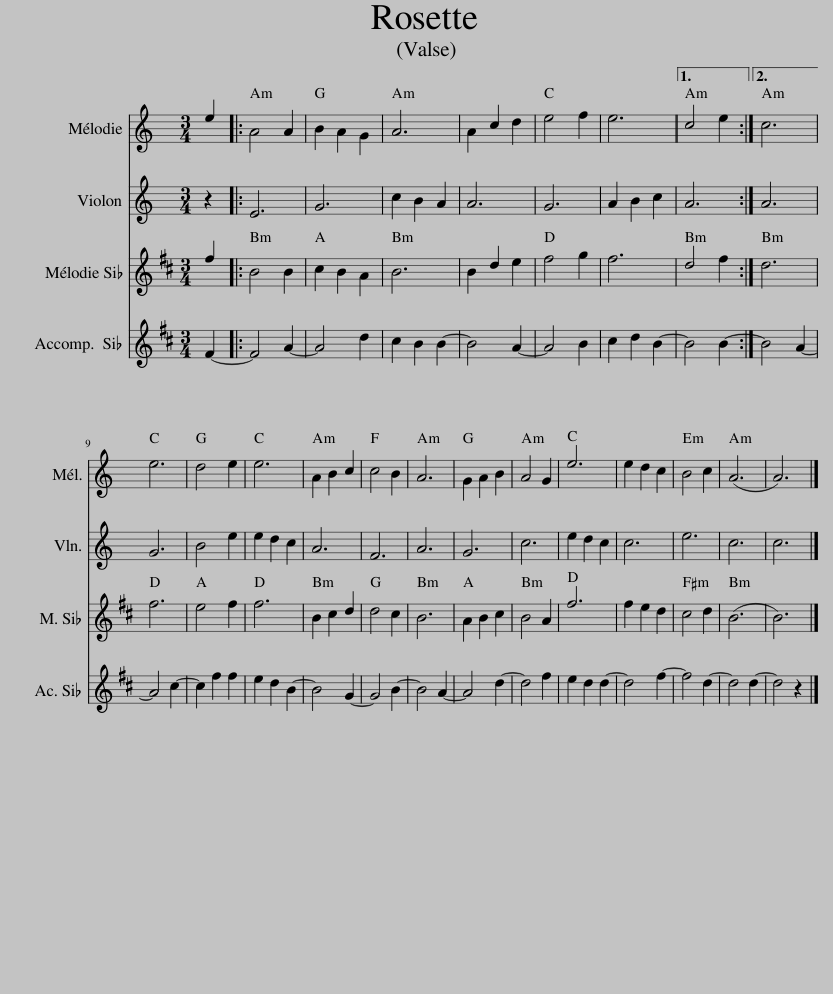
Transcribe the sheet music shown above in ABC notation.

X:1
%%score 1 2 3 4
L:1/8
M:3/4
I:linebreak $
K:C
V:1 treble
V:2 treble
V:3 treble transpose=-2
V:4 treble transpose=-2
V:1
 e2 |: A4 A2 | B2 A2 G2 | A6 | A2 c2 d2 | %5
 e4 f2 | e6 |1 c4 e2 :|2 c6 ||$ e6 | %10
 d4 e2 | e6 | A2 B2 c2 | c4 B2 | A6 | %15
 G2 A2 B2 | A4 G2 | e6 | e2 d2 c2 | B4 c2 | %20
 (A6 | A6) |] %22
V:2
 z2 |: E6 | G6 | c2 B2 A2 | A6 | %5
 G6 | A2 B2 c2 |1 A6 :|2 A6 ||$ G6 | %10
 B4 e2 | e2 d2 c2 | A6 | F6 | A6 | %15
 G6 | c6 | e2 d2 c2 | c6 | e6 | %20
 c6 | c6 |] %22
V:3
[K:D] f2 |: B4 B2 | c2 B2 A2 | B6 | B2 d2 e2 | %5
 f4 g2 | f6 |1 d4 f2 :|2 d6 ||$ f6 | %10
 e4 f2 | f6 | B2 c2 d2 | d4 c2 | B6 | %15
 A2 B2 c2 | B4 A2 | f6 | f2 e2 d2 | c4 d2 | %20
 (B6 | B6) |] %22
V:4
[K:D] F2- |: F4 A2- | A4 d2 | c2 B2 B2- | B4 A2- | %5
 A4 B2 | c2 d2 B2- |1 B4 B2- :|2 B4 A2- ||$ A4 c2- | %10
 c2 f2 f2 | e2 d2 B2- | B4 G2- | G4 B2- | B4 A2- | %15
 A4 d2- | d4 f2 | e2 d2 d2- | d4 f2- | f4 d2- | %20
 d4 d2- | d4 z2 |] %22
